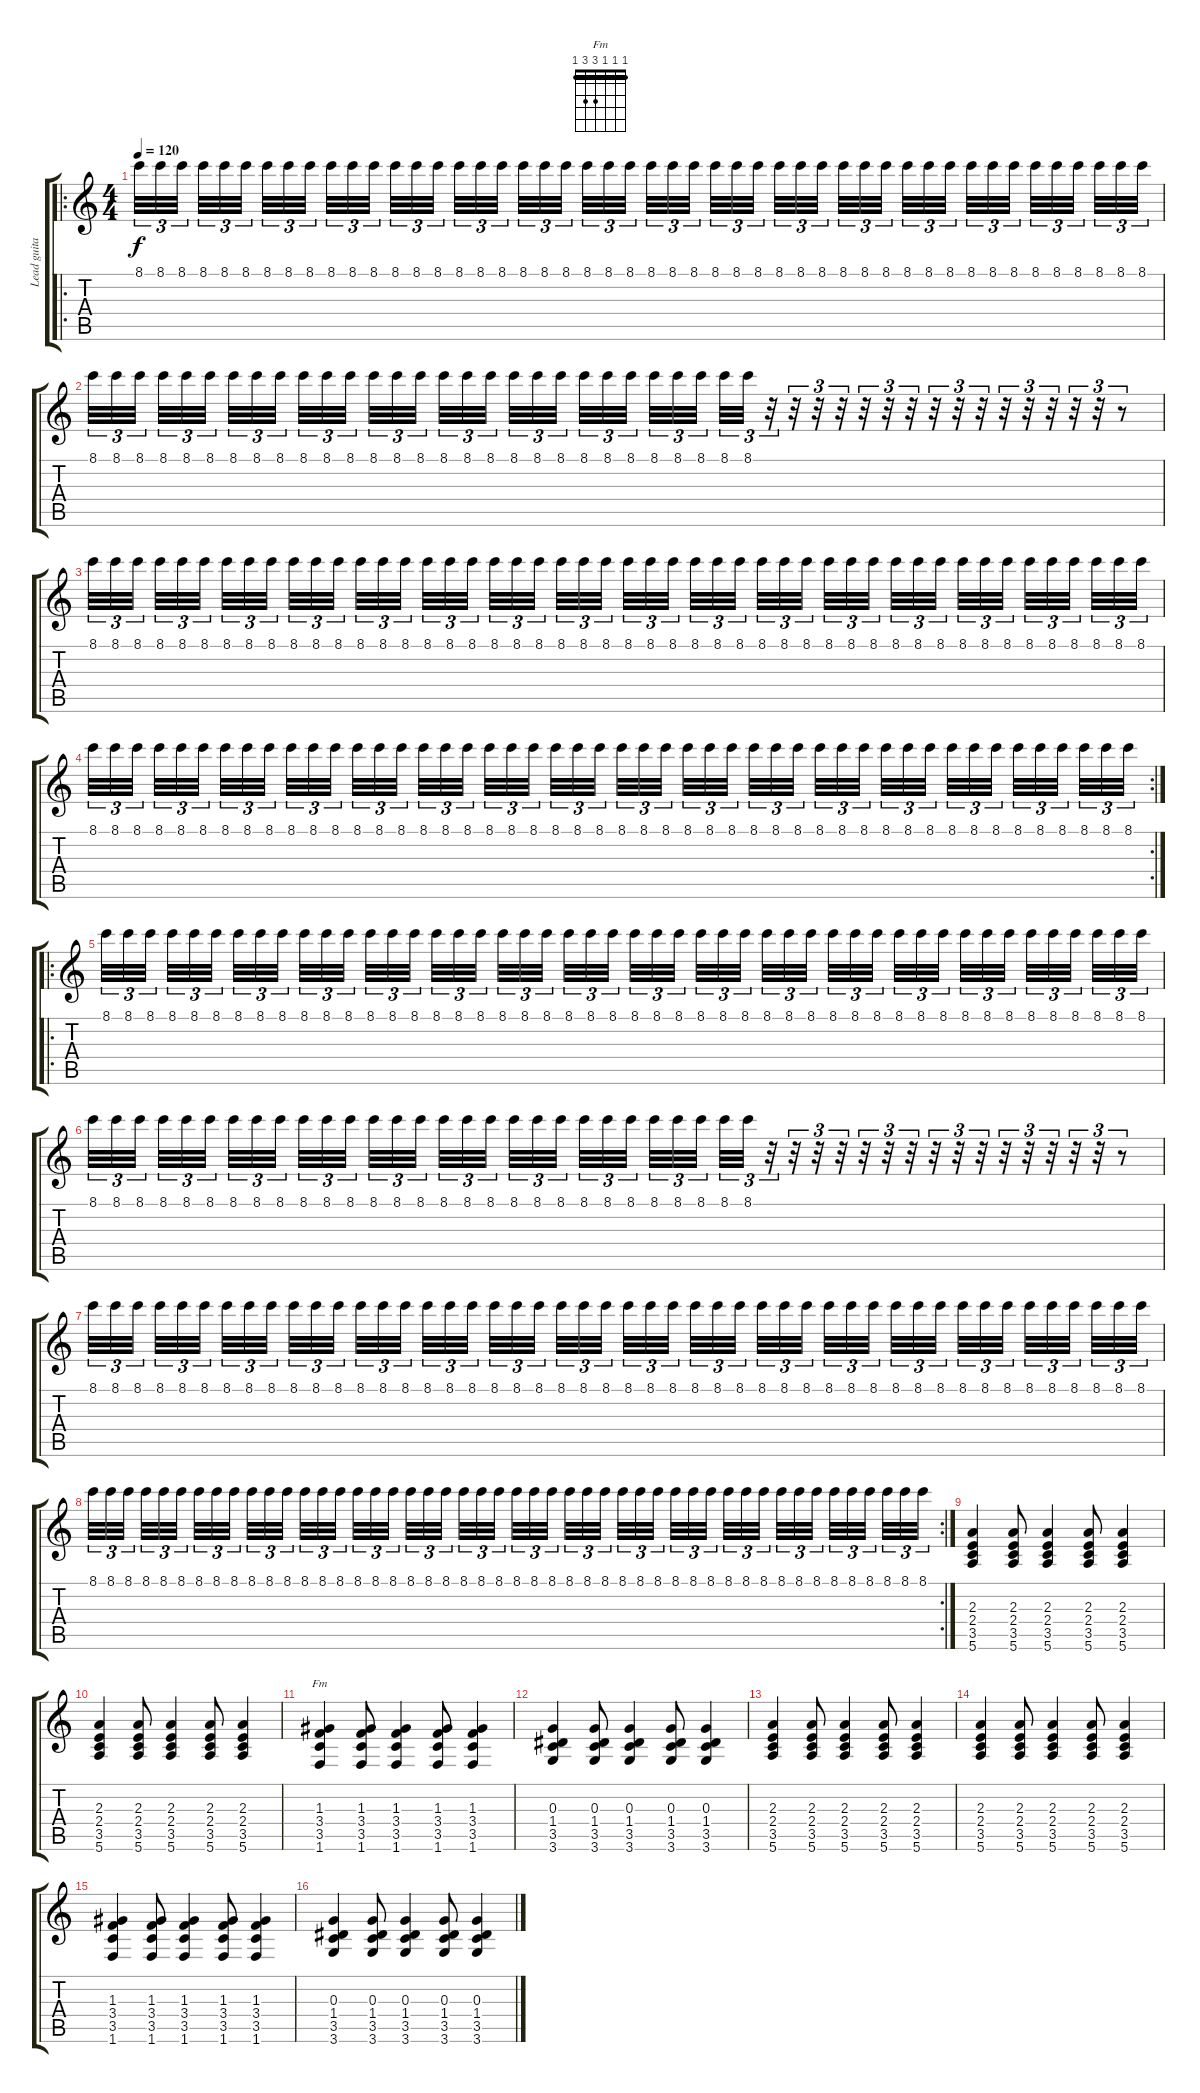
\track ("Lead guitar" "Lead guita") {instrument distortionguitar}
\staff {score tabs}
\tuning (E4 B3 G3 D3 A2 E2) {hide}
\chord ("Fm" 1 1 1 3 3 1) {barre 1}
\ro
\ts (4 4)
\tempo 120
\clef g2
\ks c
8.1.32{tu (3 2) dy f instrument gunshot} 8.1.32{tu (3 2)} 8.1.32{tu (3 2)} 8.1.32{tu (3 2)} 8.1.32{tu (3 2)} 8.1.32{tu (3 2)} 8.1.32{tu (3 2)} 8.1.32{tu (3 2)} 8.1.32{tu (3 2)} 8.1.32{tu (3 2)} 8.1.32{tu (3 2)} 8.1.32{tu (3 2)} 8.1.32{tu (3 2)} 8.1.32{tu (3 2)} 8.1.32{tu (3 2)} 8.1.32{tu (3 2)} 8.1.32{tu (3 2)} 8.1.32{tu (3 2)} 8.1.32{tu (3 2)} 8.1.32{tu (3 2)} 8.1.32{tu (3 2)} 8.1.32{tu (3 2)} 8.1.32{tu (3 2)} 8.1.32{tu (3 2)} 8.1.32{tu (3 2)} 8.1.32{tu (3 2)} 8.1.32{tu (3 2)} 8.1.32{tu (3 2)} 8.1.32{tu (3 2)} 8.1.32{tu (3 2)} 8.1.32{tu (3 2)} 8.1.32{tu (3 2)} 8.1.32{tu (3 2)} 8.1.32{tu (3 2)} 8.1.32{tu (3 2)} 8.1.32{tu (3 2)} 8.1.32{tu (3 2)} 8.1.32{tu (3 2)} 8.1.32{tu (3 2)} 8.1.32{tu (3 2)} 8.1.32{tu (3 2)} 8.1.32{tu (3 2)} 8.1.32{tu (3 2)} 8.1.32{tu (3 2)} 8.1.32{tu (3 2)} 8.1.32{tu (3 2)} 8.1.32{tu (3 2)} 8.1.32{tu (3 2)} |
8.1.32{tu (3 2) instrument gunshot} 8.1.32{tu (3 2)} 8.1.32{tu (3 2)} 8.1.32{tu (3 2)} 8.1.32{tu (3 2)} 8.1.32{tu (3 2)} 8.1.32{tu (3 2)} 8.1.32{tu (3 2)} 8.1.32{tu (3 2)} 8.1.32{tu (3 2)} 8.1.32{tu (3 2)} 8.1.32{tu (3 2)} 8.1.32{tu (3 2)} 8.1.32{tu (3 2)} 8.1.32{tu (3 2)} 8.1.32{tu (3 2)} 8.1.32{tu (3 2)} 8.1.32{tu (3 2)} 8.1.32{tu (3 2)} 8.1.32{tu (3 2)} 8.1.32{tu (3 2)} 8.1.32{tu (3 2)} 8.1.32{tu (3 2)} 8.1.32{tu (3 2)} 8.1.32{tu (3 2)} 8.1.32{tu (3 2)} 8.1.32{tu (3 2)} 8.1.32{tu (3 2)} 8.1.32{tu (3 2)} r.32{tu (3 2)} r.32{tu (3 2)} r.32{tu (3 2)} r.32{tu (3 2)} r.32{tu (3 2)} r.32{tu (3 2)} r.32{tu (3 2)} r.32{tu (3 2)} r.32{tu (3 2)} r.32{tu (3 2)} r.32{tu (3 2)} r.32{tu (3 2)} r.32{tu (3 2)} r.32{tu (3 2)} r.32{tu (3 2)} r.8{tu (3 2)} |
8.1.32{tu (3 2) instrument gunshot} 8.1.32{tu (3 2)} 8.1.32{tu (3 2)} 8.1.32{tu (3 2)} 8.1.32{tu (3 2)} 8.1.32{tu (3 2)} 8.1.32{tu (3 2)} 8.1.32{tu (3 2)} 8.1.32{tu (3 2)} 8.1.32{tu (3 2)} 8.1.32{tu (3 2)} 8.1.32{tu (3 2)} 8.1.32{tu (3 2)} 8.1.32{tu (3 2)} 8.1.32{tu (3 2)} 8.1.32{tu (3 2)} 8.1.32{tu (3 2)} 8.1.32{tu (3 2)} 8.1.32{tu (3 2)} 8.1.32{tu (3 2)} 8.1.32{tu (3 2)} 8.1.32{tu (3 2)} 8.1.32{tu (3 2)} 8.1.32{tu (3 2)} 8.1.32{tu (3 2)} 8.1.32{tu (3 2)} 8.1.32{tu (3 2)} 8.1.32{tu (3 2)} 8.1.32{tu (3 2)} 8.1.32{tu (3 2)} 8.1.32{tu (3 2)} 8.1.32{tu (3 2)} 8.1.32{tu (3 2)} 8.1.32{tu (3 2)} 8.1.32{tu (3 2)} 8.1.32{tu (3 2)} 8.1.32{tu (3 2)} 8.1.32{tu (3 2)} 8.1.32{tu (3 2)} 8.1.32{tu (3 2)} 8.1.32{tu (3 2)} 8.1.32{tu (3 2)} 8.1.32{tu (3 2)} 8.1.32{tu (3 2)} 8.1.32{tu (3 2)} 8.1.32{tu (3 2)} 8.1.32{tu (3 2)} 8.1.32{tu (3 2)} |
\rc 2
8.1.32{tu (3 2) instrument gunshot} 8.1.32{tu (3 2)} 8.1.32{tu (3 2)} 8.1.32{tu (3 2)} 8.1.32{tu (3 2)} 8.1.32{tu (3 2)} 8.1.32{tu (3 2)} 8.1.32{tu (3 2)} 8.1.32{tu (3 2)} 8.1.32{tu (3 2)} 8.1.32{tu (3 2)} 8.1.32{tu (3 2)} 8.1.32{tu (3 2)} 8.1.32{tu (3 2)} 8.1.32{tu (3 2)} 8.1.32{tu (3 2)} 8.1.32{tu (3 2)} 8.1.32{tu (3 2)} 8.1.32{tu (3 2)} 8.1.32{tu (3 2)} 8.1.32{tu (3 2)} 8.1.32{tu (3 2)} 8.1.32{tu (3 2)} 8.1.32{tu (3 2)} 8.1.32{tu (3 2)} 8.1.32{tu (3 2)} 8.1.32{tu (3 2)} 8.1.32{tu (3 2)} 8.1.32{tu (3 2)} 8.1.32{tu (3 2)} 8.1.32{tu (3 2)} 8.1.32{tu (3 2)} 8.1.32{tu (3 2)} 8.1.32{tu (3 2)} 8.1.32{tu (3 2)} 8.1.32{tu (3 2)} 8.1.32{tu (3 2)} 8.1.32{tu (3 2)} 8.1.32{tu (3 2)} 8.1.32{tu (3 2)} 8.1.32{tu (3 2)} 8.1.32{tu (3 2)} 8.1.32{tu (3 2)} 8.1.32{tu (3 2)} 8.1.32{tu (3 2)} 8.1.32{tu (3 2)} 8.1.32{tu (3 2)} 8.1.32{tu (3 2)} |
\ro
8.1.32{tu (3 2) instrument gunshot} 8.1.32{tu (3 2)} 8.1.32{tu (3 2)} 8.1.32{tu (3 2)} 8.1.32{tu (3 2)} 8.1.32{tu (3 2)} 8.1.32{tu (3 2)} 8.1.32{tu (3 2)} 8.1.32{tu (3 2)} 8.1.32{tu (3 2)} 8.1.32{tu (3 2)} 8.1.32{tu (3 2)} 8.1.32{tu (3 2)} 8.1.32{tu (3 2)} 8.1.32{tu (3 2)} 8.1.32{tu (3 2)} 8.1.32{tu (3 2)} 8.1.32{tu (3 2)} 8.1.32{tu (3 2)} 8.1.32{tu (3 2)} 8.1.32{tu (3 2)} 8.1.32{tu (3 2)} 8.1.32{tu (3 2)} 8.1.32{tu (3 2)} 8.1.32{tu (3 2)} 8.1.32{tu (3 2)} 8.1.32{tu (3 2)} 8.1.32{tu (3 2)} 8.1.32{tu (3 2)} 8.1.32{tu (3 2)} 8.1.32{tu (3 2)} 8.1.32{tu (3 2)} 8.1.32{tu (3 2)} 8.1.32{tu (3 2)} 8.1.32{tu (3 2)} 8.1.32{tu (3 2)} 8.1.32{tu (3 2)} 8.1.32{tu (3 2)} 8.1.32{tu (3 2)} 8.1.32{tu (3 2)} 8.1.32{tu (3 2)} 8.1.32{tu (3 2)} 8.1.32{tu (3 2)} 8.1.32{tu (3 2)} 8.1.32{tu (3 2)} 8.1.32{tu (3 2)} 8.1.32{tu (3 2)} 8.1.32{tu (3 2)} |
8.1.32{tu (3 2) instrument gunshot} 8.1.32{tu (3 2)} 8.1.32{tu (3 2)} 8.1.32{tu (3 2)} 8.1.32{tu (3 2)} 8.1.32{tu (3 2)} 8.1.32{tu (3 2)} 8.1.32{tu (3 2)} 8.1.32{tu (3 2)} 8.1.32{tu (3 2)} 8.1.32{tu (3 2)} 8.1.32{tu (3 2)} 8.1.32{tu (3 2)} 8.1.32{tu (3 2)} 8.1.32{tu (3 2)} 8.1.32{tu (3 2)} 8.1.32{tu (3 2)} 8.1.32{tu (3 2)} 8.1.32{tu (3 2)} 8.1.32{tu (3 2)} 8.1.32{tu (3 2)} 8.1.32{tu (3 2)} 8.1.32{tu (3 2)} 8.1.32{tu (3 2)} 8.1.32{tu (3 2)} 8.1.32{tu (3 2)} 8.1.32{tu (3 2)} 8.1.32{tu (3 2)} 8.1.32{tu (3 2)} r.32{tu (3 2)} r.32{tu (3 2)} r.32{tu (3 2)} r.32{tu (3 2)} r.32{tu (3 2)} r.32{tu (3 2)} r.32{tu (3 2)} r.32{tu (3 2)} r.32{tu (3 2)} r.32{tu (3 2)} r.32{tu (3 2)} r.32{tu (3 2)} r.32{tu (3 2)} r.32{tu (3 2)} r.32{tu (3 2)} r.8{tu (3 2)} |
8.1.32{tu (3 2) instrument gunshot} 8.1.32{tu (3 2)} 8.1.32{tu (3 2)} 8.1.32{tu (3 2)} 8.1.32{tu (3 2)} 8.1.32{tu (3 2)} 8.1.32{tu (3 2)} 8.1.32{tu (3 2)} 8.1.32{tu (3 2)} 8.1.32{tu (3 2)} 8.1.32{tu (3 2)} 8.1.32{tu (3 2)} 8.1.32{tu (3 2)} 8.1.32{tu (3 2)} 8.1.32{tu (3 2)} 8.1.32{tu (3 2)} 8.1.32{tu (3 2)} 8.1.32{tu (3 2)} 8.1.32{tu (3 2)} 8.1.32{tu (3 2)} 8.1.32{tu (3 2)} 8.1.32{tu (3 2)} 8.1.32{tu (3 2)} 8.1.32{tu (3 2)} 8.1.32{tu (3 2)} 8.1.32{tu (3 2)} 8.1.32{tu (3 2)} 8.1.32{tu (3 2)} 8.1.32{tu (3 2)} 8.1.32{tu (3 2)} 8.1.32{tu (3 2)} 8.1.32{tu (3 2)} 8.1.32{tu (3 2)} 8.1.32{tu (3 2)} 8.1.32{tu (3 2)} 8.1.32{tu (3 2)} 8.1.32{tu (3 2)} 8.1.32{tu (3 2)} 8.1.32{tu (3 2)} 8.1.32{tu (3 2)} 8.1.32{tu (3 2)} 8.1.32{tu (3 2)} 8.1.32{tu (3 2)} 8.1.32{tu (3 2)} 8.1.32{tu (3 2)} 8.1.32{tu (3 2)} 8.1.32{tu (3 2)} 8.1.32{tu (3 2)} |
\rc 2
8.1.32{tu (3 2) instrument gunshot} 8.1.32{tu (3 2)} 8.1.32{tu (3 2)} 8.1.32{tu (3 2)} 8.1.32{tu (3 2)} 8.1.32{tu (3 2)} 8.1.32{tu (3 2)} 8.1.32{tu (3 2)} 8.1.32{tu (3 2)} 8.1.32{tu (3 2)} 8.1.32{tu (3 2)} 8.1.32{tu (3 2)} 8.1.32{tu (3 2)} 8.1.32{tu (3 2)} 8.1.32{tu (3 2)} 8.1.32{tu (3 2)} 8.1.32{tu (3 2)} 8.1.32{tu (3 2)} 8.1.32{tu (3 2)} 8.1.32{tu (3 2)} 8.1.32{tu (3 2)} 8.1.32{tu (3 2)} 8.1.32{tu (3 2)} 8.1.32{tu (3 2)} 8.1.32{tu (3 2)} 8.1.32{tu (3 2)} 8.1.32{tu (3 2)} 8.1.32{tu (3 2)} 8.1.32{tu (3 2)} 8.1.32{tu (3 2)} 8.1.32{tu (3 2)} 8.1.32{tu (3 2)} 8.1.32{tu (3 2)} 8.1.32{tu (3 2)} 8.1.32{tu (3 2)} 8.1.32{tu (3 2)} 8.1.32{tu (3 2)} 8.1.32{tu (3 2)} 8.1.32{tu (3 2)} 8.1.32{tu (3 2)} 8.1.32{tu (3 2)} 8.1.32{tu (3 2)} 8.1.32{tu (3 2)} 8.1.32{tu (3 2)} 8.1.32{tu (3 2)} 8.1.32{tu (3 2)} 8.1.32{tu (3 2)} 8.1.32{tu (3 2)} |
(2.3 2.4 3.5 5.6).4{instrument distortionguitar} (2.3 2.4 3.5 5.6).8 (2.3 2.4 3.5 5.6).4 (2.3 2.4 3.5 5.6).8 (2.3 2.4 3.5 5.6).4 |
(2.3 2.4 3.5 5.6).4 (2.3 2.4 3.5 5.6).8 (2.3 2.4 3.5 5.6).4 (2.3 2.4 3.5 5.6).8 (2.3 2.4 3.5 5.6).4 |
(1.3 3.4 3.5 1.6).4{ch "Fm"} (1.3 3.4 3.5 1.6).8 (1.3 3.4 3.5 1.6).4 (1.3 3.4 3.5 1.6).8 (1.3 3.4 3.5 1.6).4 |
(0.3 1.4 3.5 3.6).4 (0.3 1.4 3.5 3.6).8 (0.3 1.4 3.5 3.6).4 (0.3 1.4 3.5 3.6).8 (0.3 1.4 3.5 3.6).4 |
(2.3 2.4 3.5 5.6).4{instrument distortionguitar} (2.3 2.4 3.5 5.6).8 (2.3 2.4 3.5 5.6).4 (2.3 2.4 3.5 5.6).8 (2.3 2.4 3.5 5.6).4 |
(2.3 2.4 3.5 5.6).4 (2.3 2.4 3.5 5.6).8 (2.3 2.4 3.5 5.6).4 (2.3 2.4 3.5 5.6).8 (2.3 2.4 3.5 5.6).4 |
(1.3 3.4 3.5 1.6).4 (1.3 3.4 3.5 1.6).8 (1.3 3.4 3.5 1.6).4 (1.3 3.4 3.5 1.6).8 (1.3 3.4 3.5 1.6).4 |
(0.3 1.4 3.5 3.6).4 (0.3 1.4 3.5 3.6).8 (0.3 1.4 3.5 3.6).4 (0.3 1.4 3.5 3.6).8 (0.3 1.4 3.5 3.6).4
